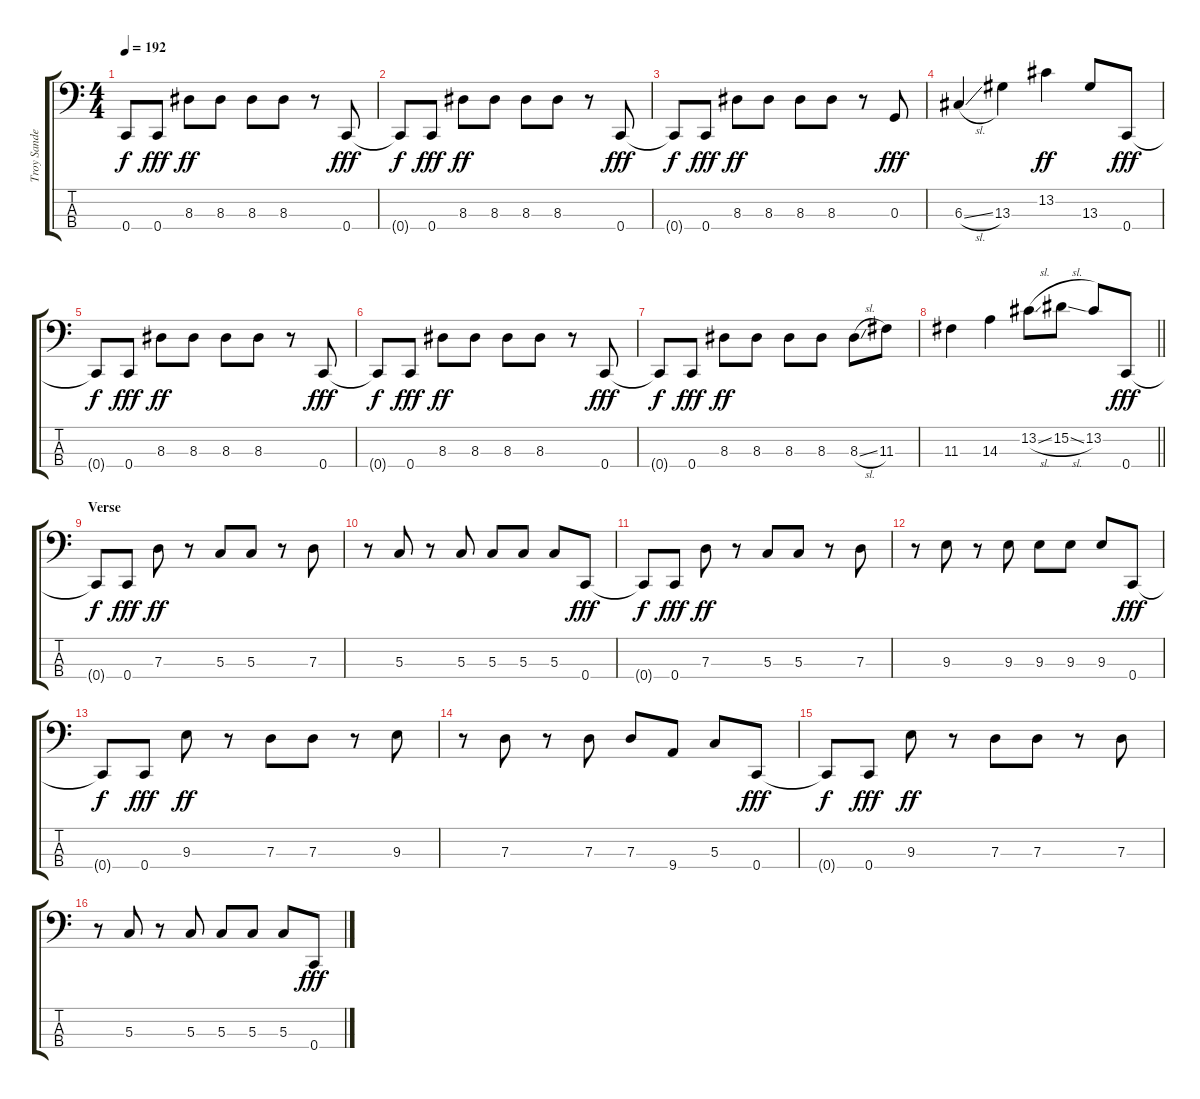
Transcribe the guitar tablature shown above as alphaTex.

\track ("Troy Sanders - Bass" "Troy Sande") {instrument electricbassfinger}
\staff {score tabs}
\tuning (F2 C2 G1 C1) {hide}
\ts (4 4)
\tempo 192
\clef f4
\ks c
0.4{t}.8{dy f} 0.4.8{dy fff} 8.3.8{dy ff} 8.3.8 8.3.8 8.3.8 r.8 0.4.8{dy fff} |
0.4{t}.8{dy f} 0.4.8{dy fff} 8.3.8{dy ff} 8.3.8 8.3.8 8.3.8 r.8 0.4.8{dy fff} |
0.4{t}.8{dy f} 0.4.8{dy fff} 8.3.8{dy ff} 8.3.8 8.3.8 8.3.8 r.8 0.3.8{dy fff} |
6.3{sl}.4 13.3.4 13.2.4{dy ff} 13.3.8 0.4.8{dy fff} |
0.4{t}.8{dy f} 0.4.8{dy fff} 8.3.8{dy ff} 8.3.8 8.3.8 8.3.8 r.8 0.4.8{dy fff} |
0.4{t}.8{dy f} 0.4.8{dy fff} 8.3.8{dy ff} 8.3.8 8.3.8 8.3.8 r.8 0.4.8{dy fff} |
0.4{t}.8{dy f} 0.4.8{dy fff} 8.3.8{dy ff} 8.3.8 8.3.8 8.3.8 8.3{sl}.8 11.3.8 |
\barLineRight lightlight
11.3.4 14.3.4 13.2{sl}.8 15.2{sl}.8 13.2.8 0.4.8{dy fff} |
\section ("" "Verse")
0.4{t}.8{dy f} 0.4.8{dy fff} 7.3.8{dy ff} r.8 5.3.8 5.3.8 r.8 7.3.8 |
r.8 5.3.8 r.8 5.3.8 5.3.8 5.3.8 5.3.8 0.4.8{dy fff} |
0.4{t}.8{dy f} 0.4.8{dy fff} 7.3.8{dy ff} r.8 5.3.8 5.3.8 r.8 7.3.8 |
r.8 9.3.8 r.8 9.3.8 9.3.8 9.3.8 9.3.8 0.4.8{dy fff} |
0.4{t}.8{dy f} 0.4.8{dy fff} 9.3.8{dy ff} r.8 7.3.8 7.3.8 r.8 9.3.8 |
r.8 7.3.8 r.8 7.3.8 7.3.8 9.4.8 5.3.8 0.4.8{dy fff} |
0.4{t}.8{dy f} 0.4.8{dy fff} 9.3.8{dy ff} r.8 7.3.8 7.3.8 r.8 7.3.8 |
r.8 5.3.8 r.8 5.3.8 5.3.8 5.3.8 5.3.8 0.4.8{dy fff}
